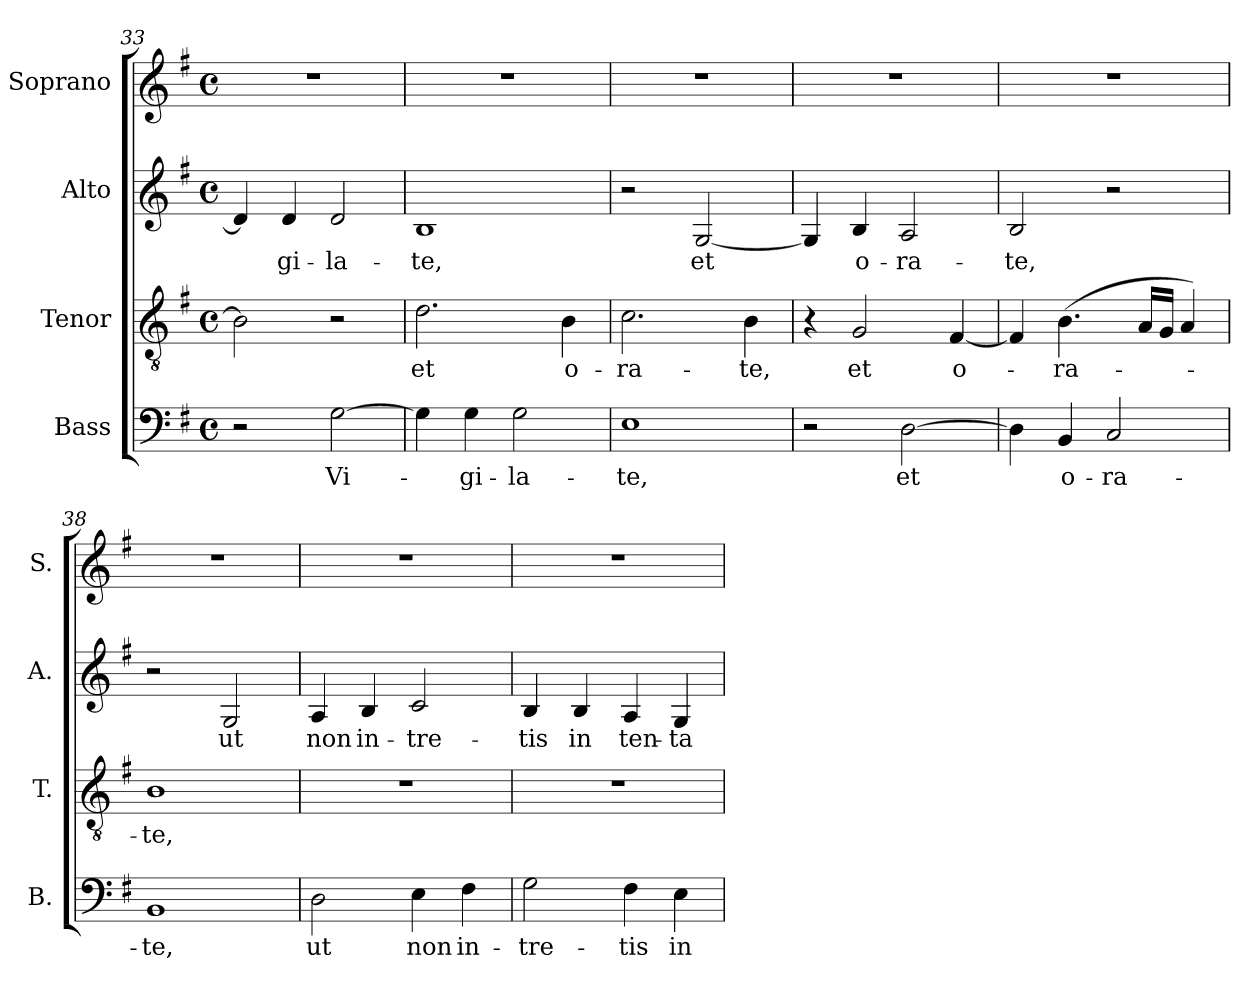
**kern	**text	**kern	**text	**kern	**text	**kern
*part4	*part4	*part3	*part3	*part2	*part2	*part1
*staff4	*staff4	*staff3	*staff3	*staff2	*staff2	*staff1
*I"Bass	*	*I"Tenor	*	*I"Alto	*	*I"Soprano
*I'B.	*	*I'T.	*	*I'A.	*	*I'S.
*clefF4	*	*clefGv2	*	*clefG2	*	*clefG2
*	*	*ITrd7c12	*	*	*	*
*k[f#]	*	*k[f#]	*	*k[f#]	*	*k[f#]
*G:	*	*G:	*	*G:	*	*G:
*M4/4	*	*M4/4	*	*M4/4	*	*M4/4
*met(c)	*	*met(c)	*	*met(c)	*	*met(c)
=33	=33	=33	=33	=33	=33	=33
2r	.	2BBi\]	.	4di/]	.	1r
!	!	!	!	!	!LO:LY:b:color=#000000	!
.	.	.	.	4di/	-gi-	.
!	!LO:LY:b:color=#000000	!	!	!	!	!
!	!	!	!	!	!LO:LY:b:color=#000000	!
[2Gi\	Vi-	2r	.	2di/	-la-	.
=34	=34	=34	=34	=34	=34	=34
!	!	!	!LO:LY:b:color=#000000	!	!	!
!	!	!	!	!	!LO:LY:b:color=#000000	!
4Gi\]	.	2.Di\	et	1Bi	-te,	1r
!	!LO:LY:b:color=#000000	!	!	!	!	!
4Gi\	-gi-	.	.	.	.	.
!	!LO:LY:b:color=#000000	!	!	!	!	!
2Gi\	-la-	.	.	.	.	.
!	!	!	!LO:LY:b:color=#000000	!	!	!
.	.	4BBi\	o-	.	.	.
=35	=35	=35	=35	=35	=35	=35
!	!LO:LY:b:color=#000000	!	!	!	!	!
!	!	!	!LO:LY:b:color=#000000	!	!	!
1Ei	-te,	2.Ci\	-ra-	2r	.	1r
!	!	!	!	!	!LO:LY:b:color=#000000	!
.	.	.	.	[2Gi/	et	.
!	!	!	!LO:LY:b:color=#000000	!	!	!
.	.	4BBi\	-te,	.	.	.
=36	=36	=36	=36	=36	=36	=36
2r	.	4r	.	4Gi/]	.	1r
!	!	!	!LO:LY:b:color=#000000	!	!	!
!	!	!	!	!	!LO:LY:b:color=#000000	!
.	.	2GGi/	et	4Bi/	o-	.
!	!LO:LY:b:color=#000000	!	!	!	!	!
!	!	!	!	!	!LO:LY:b:color=#000000	!
[2Di\	et	.	.	2Ai/	-ra-	.
!	!	!	!LO:LY:b:color=#000000	!	!	!
.	.	[4FF#i/	o-	.	.	.
=37	=37	=37	=37	=37	=37	=37
!	!	!	!	!	!LO:LY:b:color=#000000	!
4Di\]	.	4FF#i/]	.	2Bi/	-te,	1r
!	!LO:LY:b:color=#000000	!	!	!	!	!
!	!	!	!LO:LY:b:color=#000000	!	!	!
4BBi/	o-	(4.BBi\	-ra-	.	.	.
!	!LO:LY:b:color=#000000	!	!	!	!	!
2Ci/	-ra-	.	.	2r	.	.
.	.	16AAi/LL	.	.	.	.
.	.	16GGi/JJ	.	.	.	.
.	.	4AAi/)	.	.	.	.
=38	=38	=38	=38	=38	=38	=38
!	!LO:LY:b:color=#000000	!	!	!	!	!
!	!	!	!LO:LY:b:color=#000000	!	!	!
1BBi	-te,	1BBi	-te,	2r	.	1r
!	!	!	!	!	!LO:LY:b:color=#000000	!
.	.	.	.	2Gi/	ut	.
=39	=39	=39	=39	=39	=39	=39
!	!LO:LY:b:color=#000000	!	!	!	!	!
!	!	!	!	!	!LO:LY:b:color=#000000	!
2Di\	ut	1r	.	4Ai/	non	1r
!	!	!	!	!	!LO:LY:b:color=#000000	!
.	.	.	.	4Bi/	in-	.
!	!LO:LY:b:color=#000000	!	!	!	!	!
!	!	!	!	!	!LO:LY:b:color=#000000	!
4Ei\	non	.	.	2ci/	-tre-	.
!	!LO:LY:b:color=#000000	!	!	!	!	!
4F#i\	in-	.	.	.	.	.
!!LO:LB:g=z
=40	=40	=40	=40	=40	=40	=40
!	!LO:LY:b:color=#000000	!	!	!	!	!
!	!	!	!	!	!LO:LY:b:color=#000000	!
2Gi\	-tre-	1r	.	4Bi/	-tis	1r
!	!	!	!	!	!LO:LY:b:color=#000000	!
.	.	.	.	4Bi/	in	.
!	!LO:LY:b:color=#000000	!	!	!	!	!
!	!	!	!	!	!LO:LY:b:color=#000000	!
4F#i\	-tis	.	.	4Ai/	ten-	.
!	!LO:LY:b:color=#000000	!	!	!	!	!
!	!	!	!	!	!LO:LY:b:color=#000000	!
4Ei\	in	.	.	4Gi/	-ta-	.
=	=	=	=	=	=	=
*-	*-	*-	*-	*-	*-	*-
